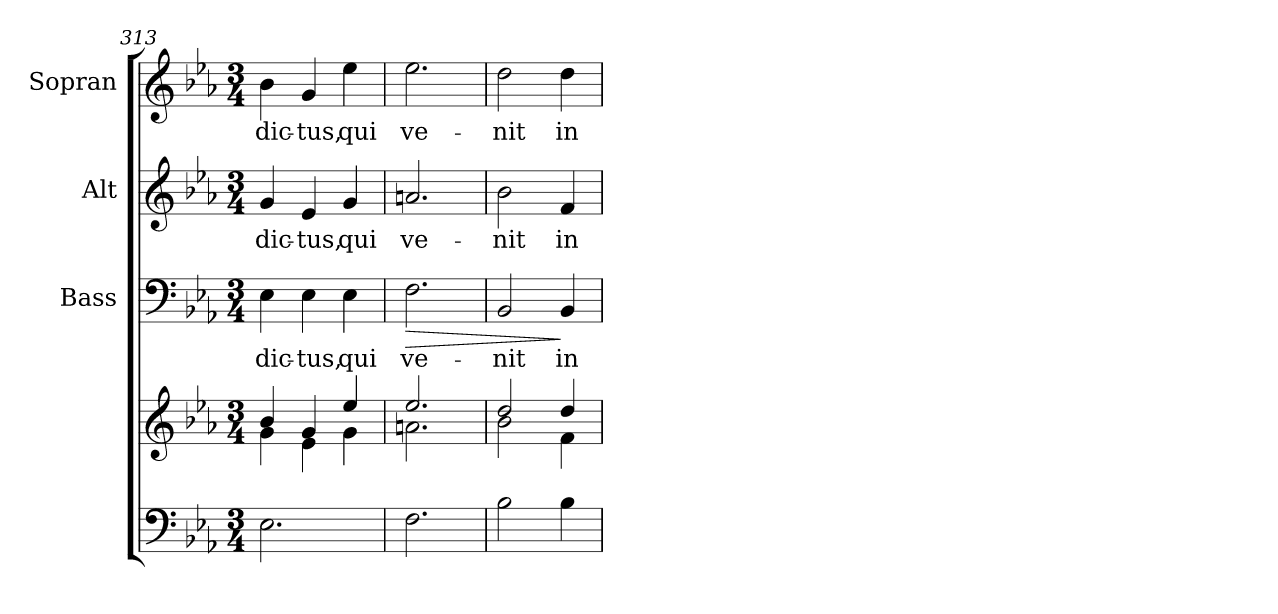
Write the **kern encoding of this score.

**kern	**kern	**kern	**text	**dynam	**kern	**text	**kern	**text
*part4	*part4	*part3	*part3	*part3	*part2	*part2	*part1	*part1
*staff5	*staff4	*staff3	*staff3	*staff3	*staff2	*staff2	*staff1	*staff1
*	*	*I"Bass	*	*	*I"Alt	*	*I"Sopran	*
*	*	*I'B.	*	*	*I'A.	*	*I'S.	*
*clefF4	*clefG2	*clefF4	*	*	*clefG2	*	*clefG2	*
*k[b-e-a-]	*k[b-e-a-]	*k[b-e-a-]	*	*	*k[b-e-a-]	*	*k[b-e-a-]	*
*E-:	*E-:	*E-:	*	*	*E-:	*	*E-:	*
*M3/4	*M3/4	*M3/4	*	*	*M3/4	*	*M3/4	*
=313	=313	=313	=313	=313	=313	=313	=313	=313
*	*^	*	*	*	*	*	*	*
!	!	!	!	!LO:LY:b	!	!	!LO:LY:b	!	!LO:LY:b
2.E-\	4b-/	4g\	4E-\	-dic-	.	4g/	-dic-	4b-\	-dic-
!	!	!	!	!LO:LY:b	!	!	!LO:LY:b	!	!LO:LY:b
.	4g/	4e-\	4E-\	-tus,	.	4e-/	-tus,	4g/	-tus,
!	!	!	!	!LO:LY:b	!	!	!LO:LY:b	!	!LO:LY:b
.	4ee-/	4g\	4E-\	qui	.	4g/	qui	4ee-\	qui
=314	=314	=314	=314	=314	=314	=314	=314	=314	=314
!	!	!	!	!LO:LY:b	!LO:HP:b	!	!LO:LY:b	!	!LO:LY:b
2.F\	2.ee-/	2.an\	2.F\	ve-	>	2.an/	ve-	2.ee-\	ve-
=315	=315	=315	=315	=315	=315	=315	=315	=315	=315
!	!	!	!	!LO:LY:b	!	!	!LO:LY:b	!	!LO:LY:b
2B-\	2dd/	2b-\	2BB-/	-nit	.	2b-\	-nit	2dd\	-nit
!	!	!	!	!LO:LY:b	!	!	!LO:LY:b	!	!LO:LY:b
4B-\	4dd/	4f\	4BB-/	in	]	4f/	in	4dd\	in
*	*v	*v	*	*	*	*	*	*	*
=	=	=	=	=	=	=	=	=
*-	*-	*-	*-	*-	*-	*-	*-	*-
